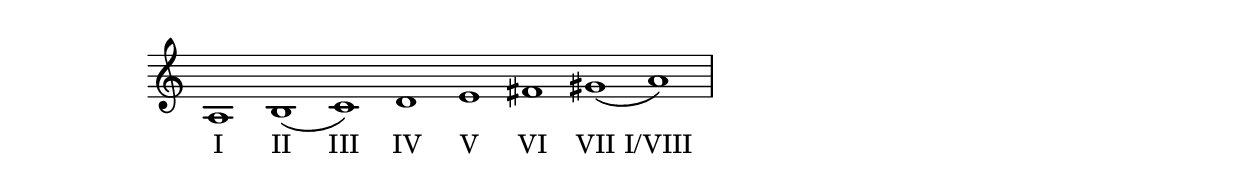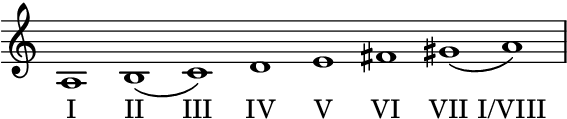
\version "2.16.2" % absolutely necessary!

% use this to crop output page size to match the snippet
#(ly:set-option 'preview #t)

%%%%%%%%%%%%%%%%%%%%%%%%%%
% here goes the snippet: %
%%%%%%%%%%%%%%%%%%%%%%%%%%
\relative c' {
  \override Staff.TimeSignature #'stencil = ##f 
  \time 8/1
a1 b\( c\) d e fis gis\( a\)
}
\addlyrics {
  I II III IV V VI VII I/VIII
}